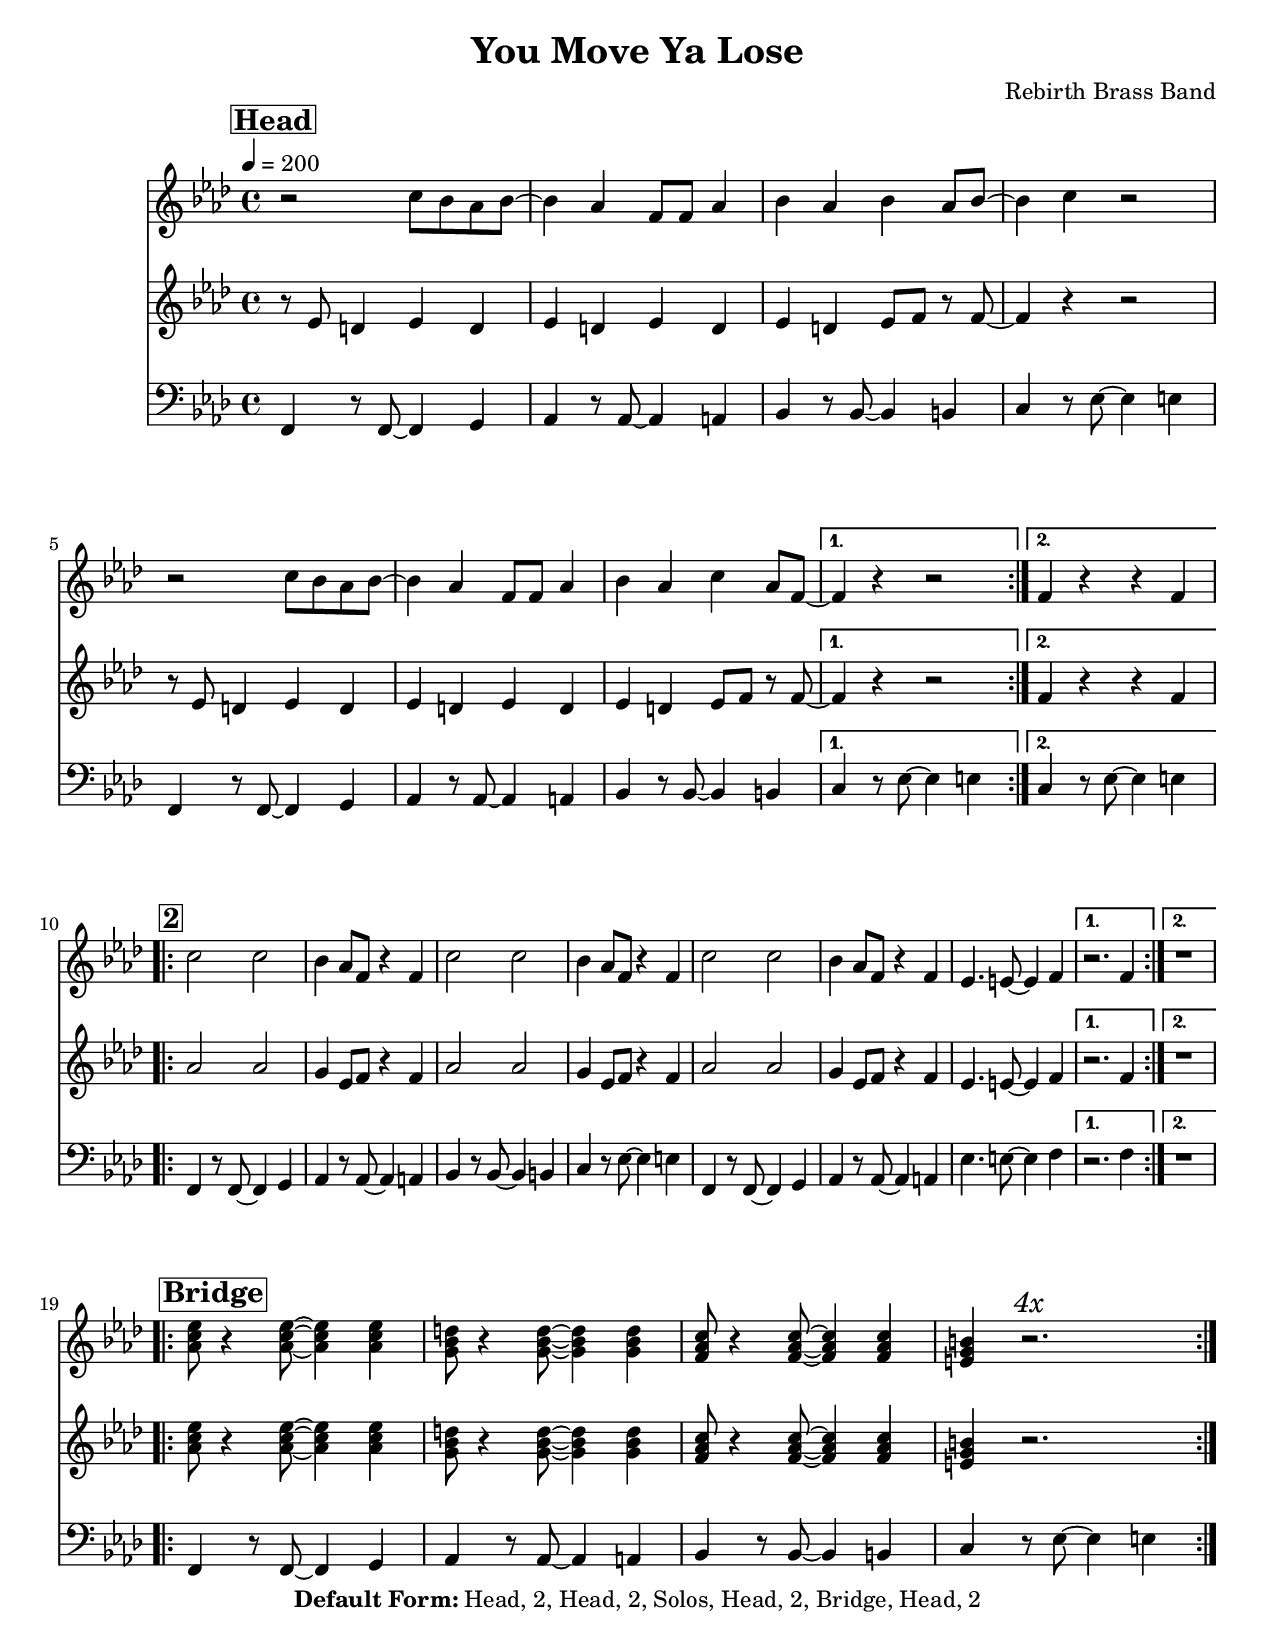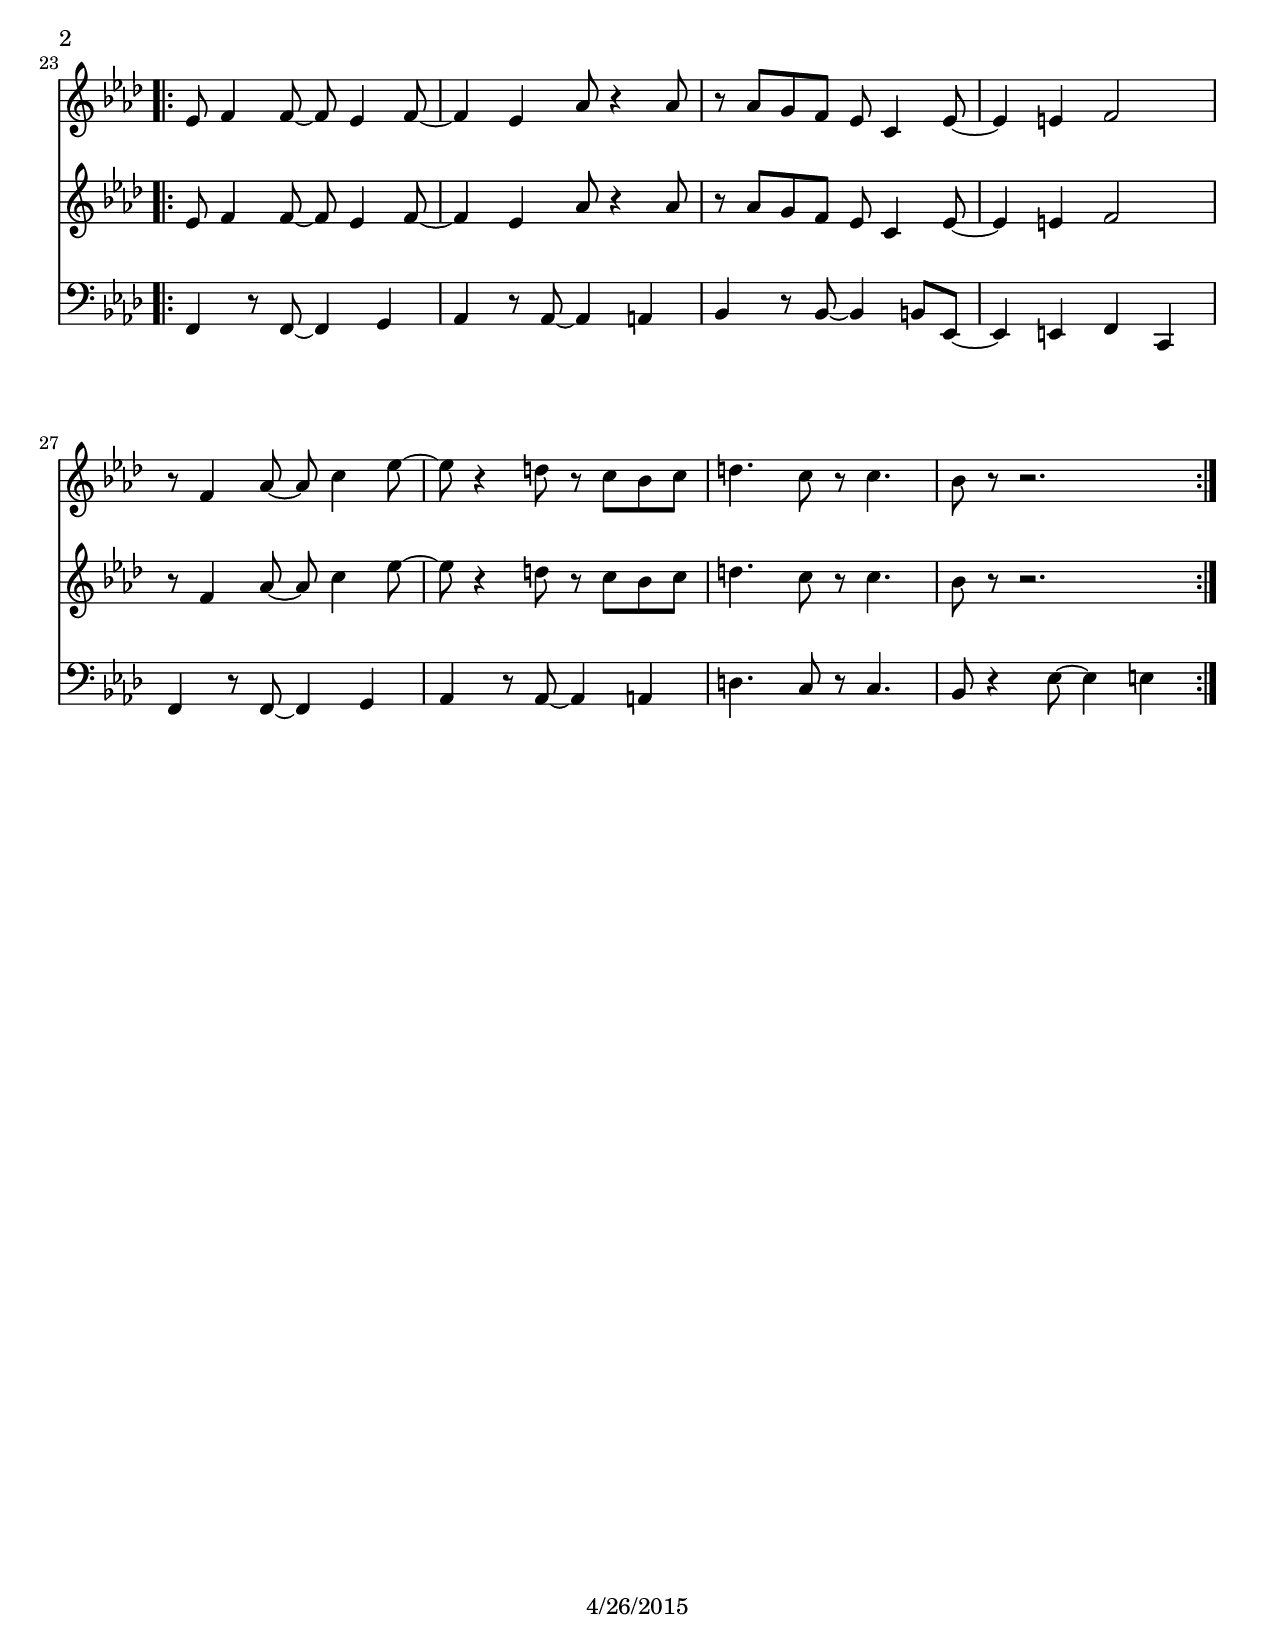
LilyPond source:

\version "2.12.3"

\header { 
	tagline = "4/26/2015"
  title = "You Move Ya Lose"
  composer = "Rebirth Brass Band"

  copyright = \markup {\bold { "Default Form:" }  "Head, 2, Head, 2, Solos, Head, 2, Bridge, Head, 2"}

}
%description:<a href="http://en.wikipedia.org/wiki/Second_line_%28parades%29">New Orleans Second Line</a> song by <a href="http://www.rebirthbrassband.com">Rebirth Brass Band</a>, from their 1994 album <a href="http://www.amazon.com/Rollin-ReBirth-Brass-Band/dp/B00000030K">Rollin</a>.

%place a mark at bottom right
markdownright = { \once \override Score.RehearsalMark #'break-visibility = #begin-of-line-invisible \once \override Score.RehearsalMark #'self-alignment-X = #RIGHT \once \override Score.RehearsalMark #'direction = #DOWN }


% music pieces
%part: melody
melody = {
  \relative c'' {
    \key f \minor

    \mark \markup \box \bold "Head"
    \repeat volta 2 {
      r2 c8 bes aes bes~ | bes4 aes  f8 f aes4 | bes aes bes aes8 bes~ | bes4 c r2 |
      r2 c8 bes aes bes~ | bes4 aes  f8 f aes4 | bes aes c aes8 f~ |
    }
    \alternative {
      { f4 r r2 | }
      { f4 r r f | }
    }

    \break \mark \markup \box \bold "2"
    \repeat volta 2 {
      c'2 c | bes4 aes8 f r4 f | c'2 c | bes4 aes8 f r4 f |
      c'2 c | bes4 aes8 f r4 f | ees4. e8~ e4 f |
    }
    \alternative {
      { r2. f4 | }
      { r1 | }
    }
    \break \mark \markup \box \bold "Bridge"
    \repeat volta 4 {
      <as c ees>8 r4 <as c ees>8 ~ <as c ees>4 <as c ees> | <g bes d>8 r4 <g bes d>8 ~ <g bes d>4 <g bes d> |
      <f as c>8 r4 <f as c>8 ~ <f as c>4 <f as c> | <e g b>  \mark \markup \italic "4x" r2. |
    }
    \break \repeat volta 2 {
      es8 f4 f8 ~ f es4 f8 ~ f4 es as8 r4 as8 |
      r as g f es c4 es8 ~ es4 e f2 | %5
      r8 f4 as8 ~ as c4 es8 ~ es r4 d8 r c bes c |
      d4. c8 r8 c4.| bes8 r8 r2.  |
    }
  }
}

%part: tenor
tenor = {
  \relative c' {
    \key f \minor

    \mark \markup \box \bold "Head"
    \repeat volta 2 {
      r8 ees d4 ees d | ees d ees d | ees d ees8 f r f~ | f4 r r2 |
      r8 ees d4 ees d | ees d ees d | ees d ees8 f r f~ |
    }
    \alternative {
      { f4 r r2 | }
      { f4 r r f | }
    }

    \break \mark \markup \box \bold "2"
    \repeat volta 2 {
      aes2 aes | g4 ees8 f r4 f | aes2 aes | g4 ees8 f r4 f |
      aes2 aes | g4 ees8 f r4 f | ees4. e8~ e4 f |
    }
    \alternative {
      { r2. f4 | }
      { r1 | }
    }
    \break \mark \markup \box \bold "Bridge"
    \repeat volta 4 {
      <as c ees>8 r4 <as c ees>8 ~ <as c ees>4 <as c ees> | <g bes d>8 r4 <g bes d>8 ~ <g bes d>4 <g bes d> |
      <f as c>8 r4 <f as c>8 ~ <f as c>4 <f as c> | <e g b>  \mark \markup \italic "4x" r2. |
    }
    \break \repeat volta 2 {
      es8 f4 f8 ~ f es4 f8 ~ f4 es as8 r4 as8 |
      r as g f es c4 es8 ~ es4 e f2 | %5
      r8 f4 as8 ~ as c4 es8 ~ es r4 d8 r c bes c |
      d4. c8 r8 c4. | bes8 r8 r2.  |
    }


  }

}



%part: bass
bass = {
  \relative c {
    \key f \minor

    \mark \markup \box \bold "Head"
    \repeat volta 2 {
      f,4 r8 f~ f4 g | aes r8 aes~ aes4 a | bes r8 bes~ bes4 b | c r8 ees~ ees4 e |
      f,4 r8 f~ f4 g | aes r8 aes~ aes4 a | bes r8 bes~ bes4 b |
    }
    \alternative {
      { c r8 ees~ ees4 e | }
      { c r8 ees~ ees4 e | }
    }

    \break \mark \markup \box \bold "2"
    \repeat volta 2 {
      f,4 r8 f~ f4 g | aes r8 aes~ aes4 a | bes r8 bes~ bes4 b | c r8 ees~ ees4 e |
      f,4 r8 f~ f4 g | aes r8 aes~ aes4 a | ees'4. e8~ e4 f |
    }
    \alternative {
      { r2. f4 | }
      { r1 | }
    }

    \break \mark \markup \box \bold "Bridge"
    \repeat volta 4 {
      f,4 r8 f~ f4 g | aes r8 aes~ aes4 a | bes r8 bes~ bes4 b | c \mark \markup \italic "4x" r8 ees~ ees4 e |
    }
    \repeat volta 2 {
      f,4 r8 f~ f4 g | aes r8 aes~ aes4 a | bes r8 bes~ bes4 b8 ees,8 ~ | ees4 e f c|
      f4 r8 f~ f4 g | aes r8 aes~ aes4 a |d4. c8 r8 c4. | bes8 r4 ees8~ ees4 e |
    }
  }
}

%%Generated layout
%------------------Code to 'naturalize' music - get rid of double-sharps, E#, etc.-----------------
#(define (naturalize-pitch p)
  (let ((o (ly:pitch-octave p))
        (a (* 4 (ly:pitch-alteration p)))
        ;; alteration, a, in quarter tone steps,
        ;; for historical reasons
        (n (ly:pitch-notename p)))
    (cond
     ((and (> a 1) (or (eq? n 6) (eq? n 2)))
      (set! a (- a 2))
      (set! n (+ n 1)))
     ((and (< a -1) (or (eq? n 0) (eq? n 3)))
      (set! a (+ a 2))
      (set! n (- n 1))))
    (cond
     ((> a 2) (set! a (- a 4)) (set! n (+ n 1)))
     ((< a -2) (set! a (+ a 4)) (set! n (- n 1))))
    (if (< n 0) (begin (set! o (- o 1)) (set! n (+ n 7))))
    (if (> n 6) (begin (set! o (+ o 1)) (set! n (- n 7))))
    (ly:make-pitch o n (/ a 4))))

#(define (naturalize music)
  (let ((es (ly:music-property music 'elements))
        (e (ly:music-property music 'element))
        (p (ly:music-property music 'pitch)))
    (if (pair? es)
       (ly:music-set-property!
         music 'elements
         (map (lambda (x) (naturalize x)) es)))
    (if (ly:music? e)
       (ly:music-set-property!
         music 'element
         (naturalize e)))
    (if (ly:pitch? p)
       (begin
         (set! p (naturalize-pitch p))
         (ly:music-set-property! music 'pitch p)))
    music))

naturalizeMusic =
#(define-music-function (parser location m)
  (ly:music?)
  (naturalize m))
%-----------------End Naturalization code---------------

#(set-default-paper-size "letter")
\book {
	\score { <<
			\set Score.markFormatter = #format-mark-box-numbers
			
		\new Staff \with { \consists "Volta_engraver" } {  \set Staff.midiInstrument = #"trumpet" \clef treble
			\tempo   4 = 200
			\override Score.RehearsalMark #'self-alignment-X = #LEFT
			\melody
		}
		\new Staff \with { \consists "Volta_engraver" } {  \set Staff.midiInstrument = #"trombone" \clef treble
			\override Score.RehearsalMark #'self-alignment-X = #LEFT
			\tenor
		}
		\new Staff \with { \consists "Volta_engraver" } {  \set Staff.midiInstrument = #"tuba" \clef bass
			\override Score.RehearsalMark #'self-alignment-X = #LEFT
			\bass
		}
	>> \layout { \context { \Score \remove "Volta_engraver" } } }  
}